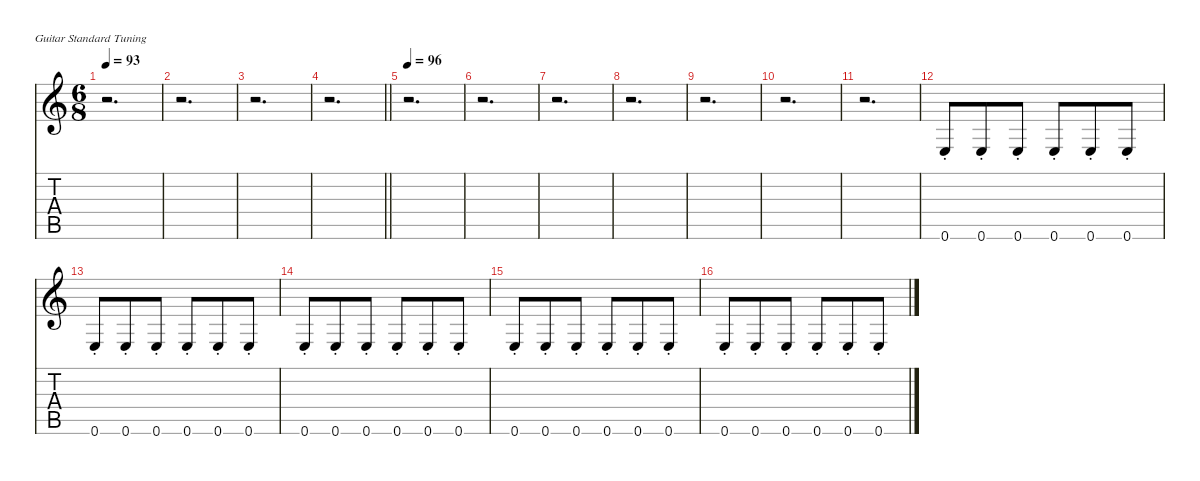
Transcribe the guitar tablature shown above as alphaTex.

\defaultSystemsLayout 4
\hideDynamics
\bracketExtendMode nobrackets
\singleTrackTrackNamePolicy hidden
\multiTrackTrackNamePolicy hidden
\firstSystemTrackNameMode fullname
\firstSystemTrackNameOrientation horizontal
\otherSystemsTrackNameOrientation horizontal
\track ("Lead Guitar 1 [Peter Lindgrent]" "dist.guit.") {defaultSystemsLayout 4 instrument distortionguitar}
\staff {score tabs}
\tuning (E4 B3 G3 D3 A2 E2)
\ts (6 8)
\tempo 93
\clef g2
\ks c
r.2{d dy f beam Down} |
r.2{d beam Down} |
r.2{d beam Down} |
\barLineRight lightlight
r.2{d beam Down} |
\tempo 96
r.2{d beam Down} |
r.2{d beam Down} |
r.2{d beam Down} |
r.2{d beam Down} |
r.2{d beam Down} |
r.2{d beam Down} |
r.2{d beam Down} |
0.6{st}.8{beam Up} 0.6{st}.8{beam Up} 0.6{st}.8{beam Up} 0.6{st}.8{beam Up} 0.6{st}.8{beam Up} 0.6{st}.8{beam Up} |
0.6{st}.8{beam Up} 0.6{st}.8{beam Up} 0.6{st}.8{beam Up} 0.6{st}.8{beam Up} 0.6{st}.8{beam Up} 0.6{st}.8{beam Up} |
0.6{st}.8{beam Up} 0.6{st}.8{beam Up} 0.6{st}.8{beam Up} 0.6{st}.8{beam Up} 0.6{st}.8{beam Up} 0.6{st}.8{beam Up} |
0.6{st}.8{beam Up} 0.6{st}.8{beam Up} 0.6{st}.8{beam Up} 0.6{st}.8{beam Up} 0.6{st}.8{beam Up} 0.6{st}.8{beam Up} |
0.6{st}.8{beam Up} 0.6{st}.8{beam Up} 0.6{st}.8{beam Up} 0.6{st}.8{beam Up} 0.6{st}.8{beam Up} 0.6{st}.8{beam Up}
